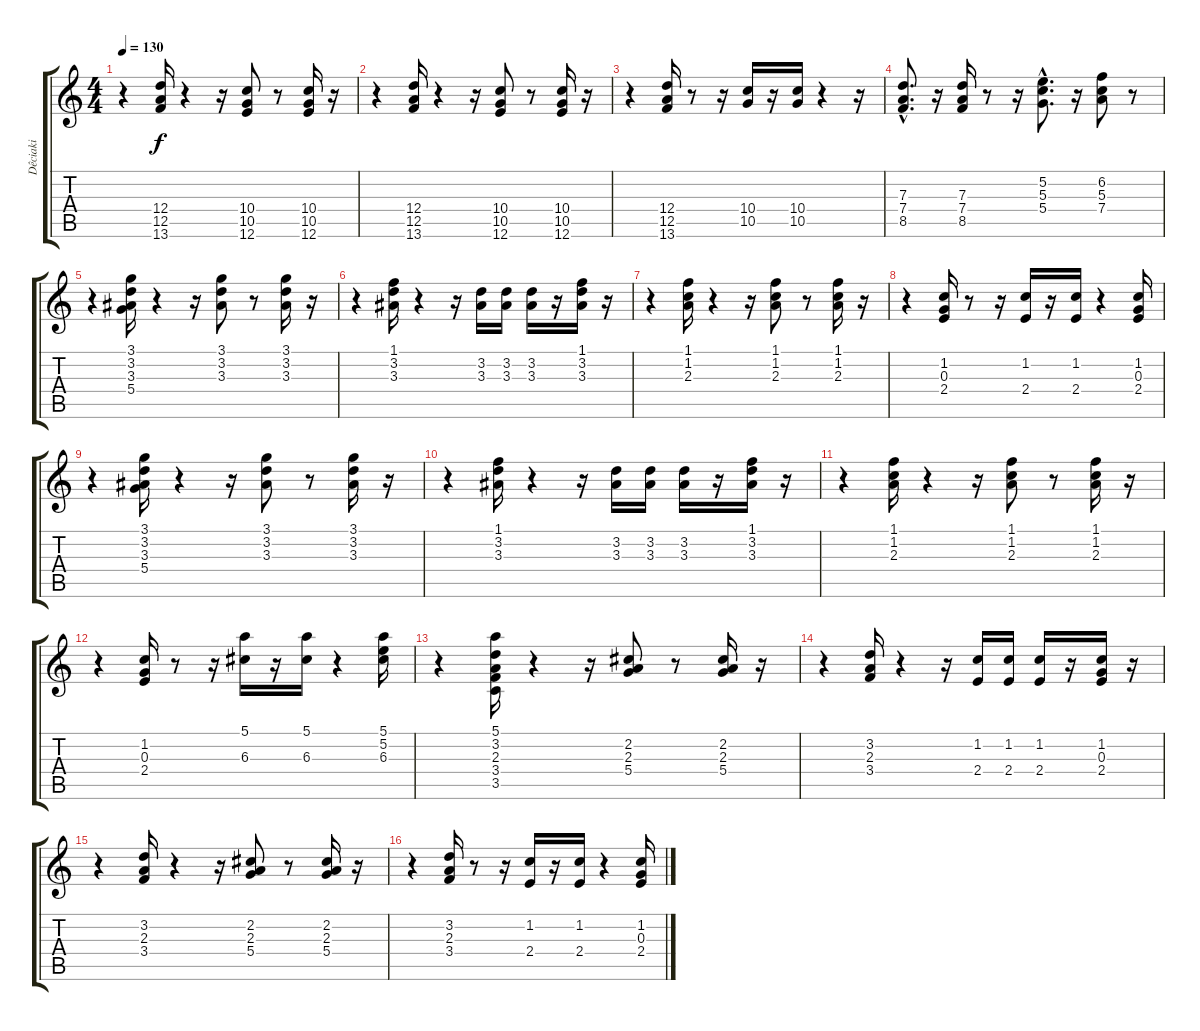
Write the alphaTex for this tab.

\track ("Dêciaki" "Dêciaki") {instrument electricguitarclean}
\staff {score tabs}
\tuning (E4 B3 G3 D3 A2 E2) {hide}
\ts (4 4)
\tempo 130
\clef g2
\ks c
r.4{dy f} (12.4 12.5 13.6).16 r.4 r.16 (10.4 10.5 12.6).8 r.8 (10.4 10.5 12.6).16 r.16 |
r.4 (12.4 12.5 13.6).16 r.4 r.16 (10.4 10.5 12.6).8 r.8 (10.4 10.5 12.6).16 r.16 |
r.4 (12.4 12.5 13.6).16 r.8 r.16 (10.4 10.5).16 r.16 (10.4 10.5).16 r.4 r.16 |
(7.3{hac} 7.4{hac} 8.5{hac}).8{d} r.16 (7.3 7.4 8.5).16 r.8 r.16 (5.2{hac} 5.3{hac} 5.4{hac}).8{d} r.16 (6.2 5.3 7.4).8 r.8 |
r.4 (3.1 3.2 3.3 5.4).16 r.4 r.16 (3.1 3.2 3.3).8 r.8 (3.1 3.2 3.3).16 r.16 |
r.4 (1.1 3.2 3.3).16 r.4 r.16 (3.2 3.3).16 (3.2 3.3).16 (3.2 3.3).16 r.16 (1.1 3.2 3.3).16 r.16 |
r.4 (1.1 1.2 2.3).16 r.4 r.16 (1.1 1.2 2.3).8 r.8 (1.1 1.2 2.3).16 r.16 |
r.4 (1.2 0.3 2.4).16 r.8 r.16 (1.2 2.4).16 r.16 (1.2 2.4).16 r.4 (1.2 0.3 2.4).16 |
r.4 (3.1 3.2 3.3 5.4).16 r.4 r.16 (3.1 3.2 3.3).8 r.8 (3.1 3.2 3.3).16 r.16 |
r.4 (1.1 3.2 3.3).16 r.4 r.16 (3.2 3.3).16 (3.2 3.3).16 (3.2 3.3).16 r.16 (1.1 3.2 3.3).16 r.16 |
r.4 (1.1 1.2 2.3).16 r.4 r.16 (1.1 1.2 2.3).8 r.8 (1.1 1.2 2.3).16 r.16 |
r.4 (1.2 0.3 2.4).16 r.8 r.16 (5.1 6.3).16 r.16 (5.1 6.3).16 r.4 (5.1 5.2 6.3).16 |
r.4 (5.1 3.2 2.3 3.4 3.5).16 r.4 r.16 (2.2 2.3 5.4).8 r.8 (2.2 2.3 5.4).16 r.16 |
r.4 (3.2 2.3 3.4).16 r.4 r.16 (1.2 2.4).16 (1.2 2.4).16 (1.2 2.4).16 r.16 (1.2 0.3 2.4).16 r.16 |
r.4 (3.2 2.3 3.4).16 r.4 r.16 (2.2 2.3 5.4).8 r.8 (2.2 2.3 5.4).16 r.16 |
r.4 (3.2 2.3 3.4).16 r.8 r.16 (1.2 2.4).16 r.16 (1.2 2.4).16 r.4 (1.2 0.3 2.4).16
